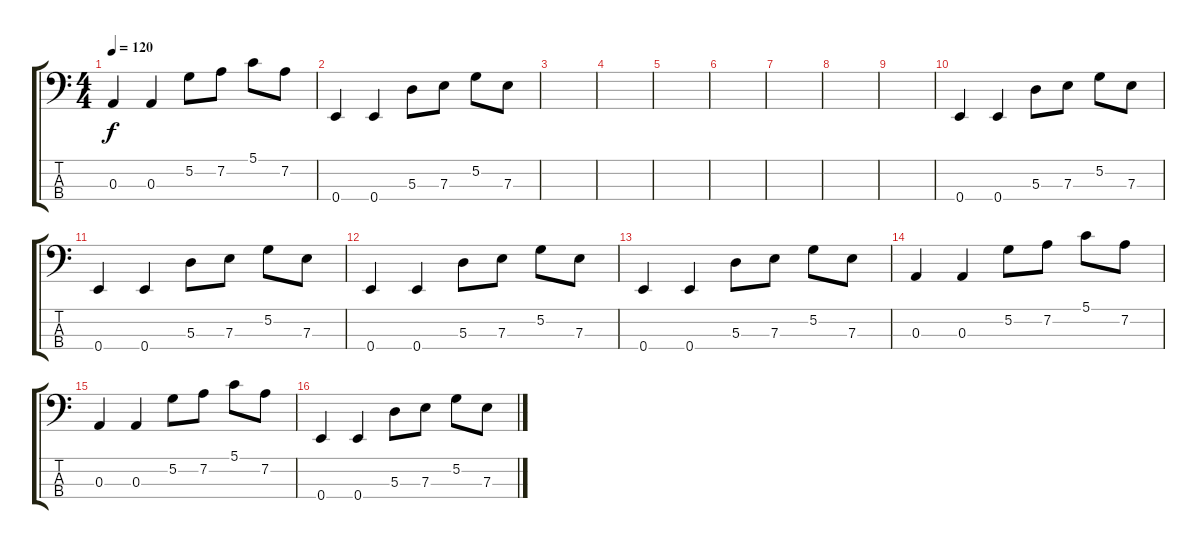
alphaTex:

\track "" {instrument fretlessbass}
\staff {score tabs}
\tuning (G2 D2 A1 E1) {hide}
\ts (4 4)
\tempo 120
\clef f4
\ks c
0.3.4{dy f} 0.3.4 5.2.8 7.2.8 5.1.8 7.2.8 |
0.4.4 0.4.4 5.3.8 7.3.8 5.2.8 7.3.8 |
|
|
|
|
|
|
|
0.4.4 0.4.4 5.3.8 7.3.8 5.2.8 7.3.8 |
0.4.4 0.4.4 5.3.8 7.3.8 5.2.8 7.3.8 |
0.4.4 0.4.4 5.3.8 7.3.8 5.2.8 7.3.8 |
0.4.4 0.4.4 5.3.8 7.3.8 5.2.8 7.3.8 |
0.3.4 0.3.4 5.2.8 7.2.8 5.1.8 7.2.8 |
0.3.4 0.3.4 5.2.8 7.2.8 5.1.8 7.2.8 |
0.4.4 0.4.4 5.3.8 7.3.8 5.2.8 7.3.8
